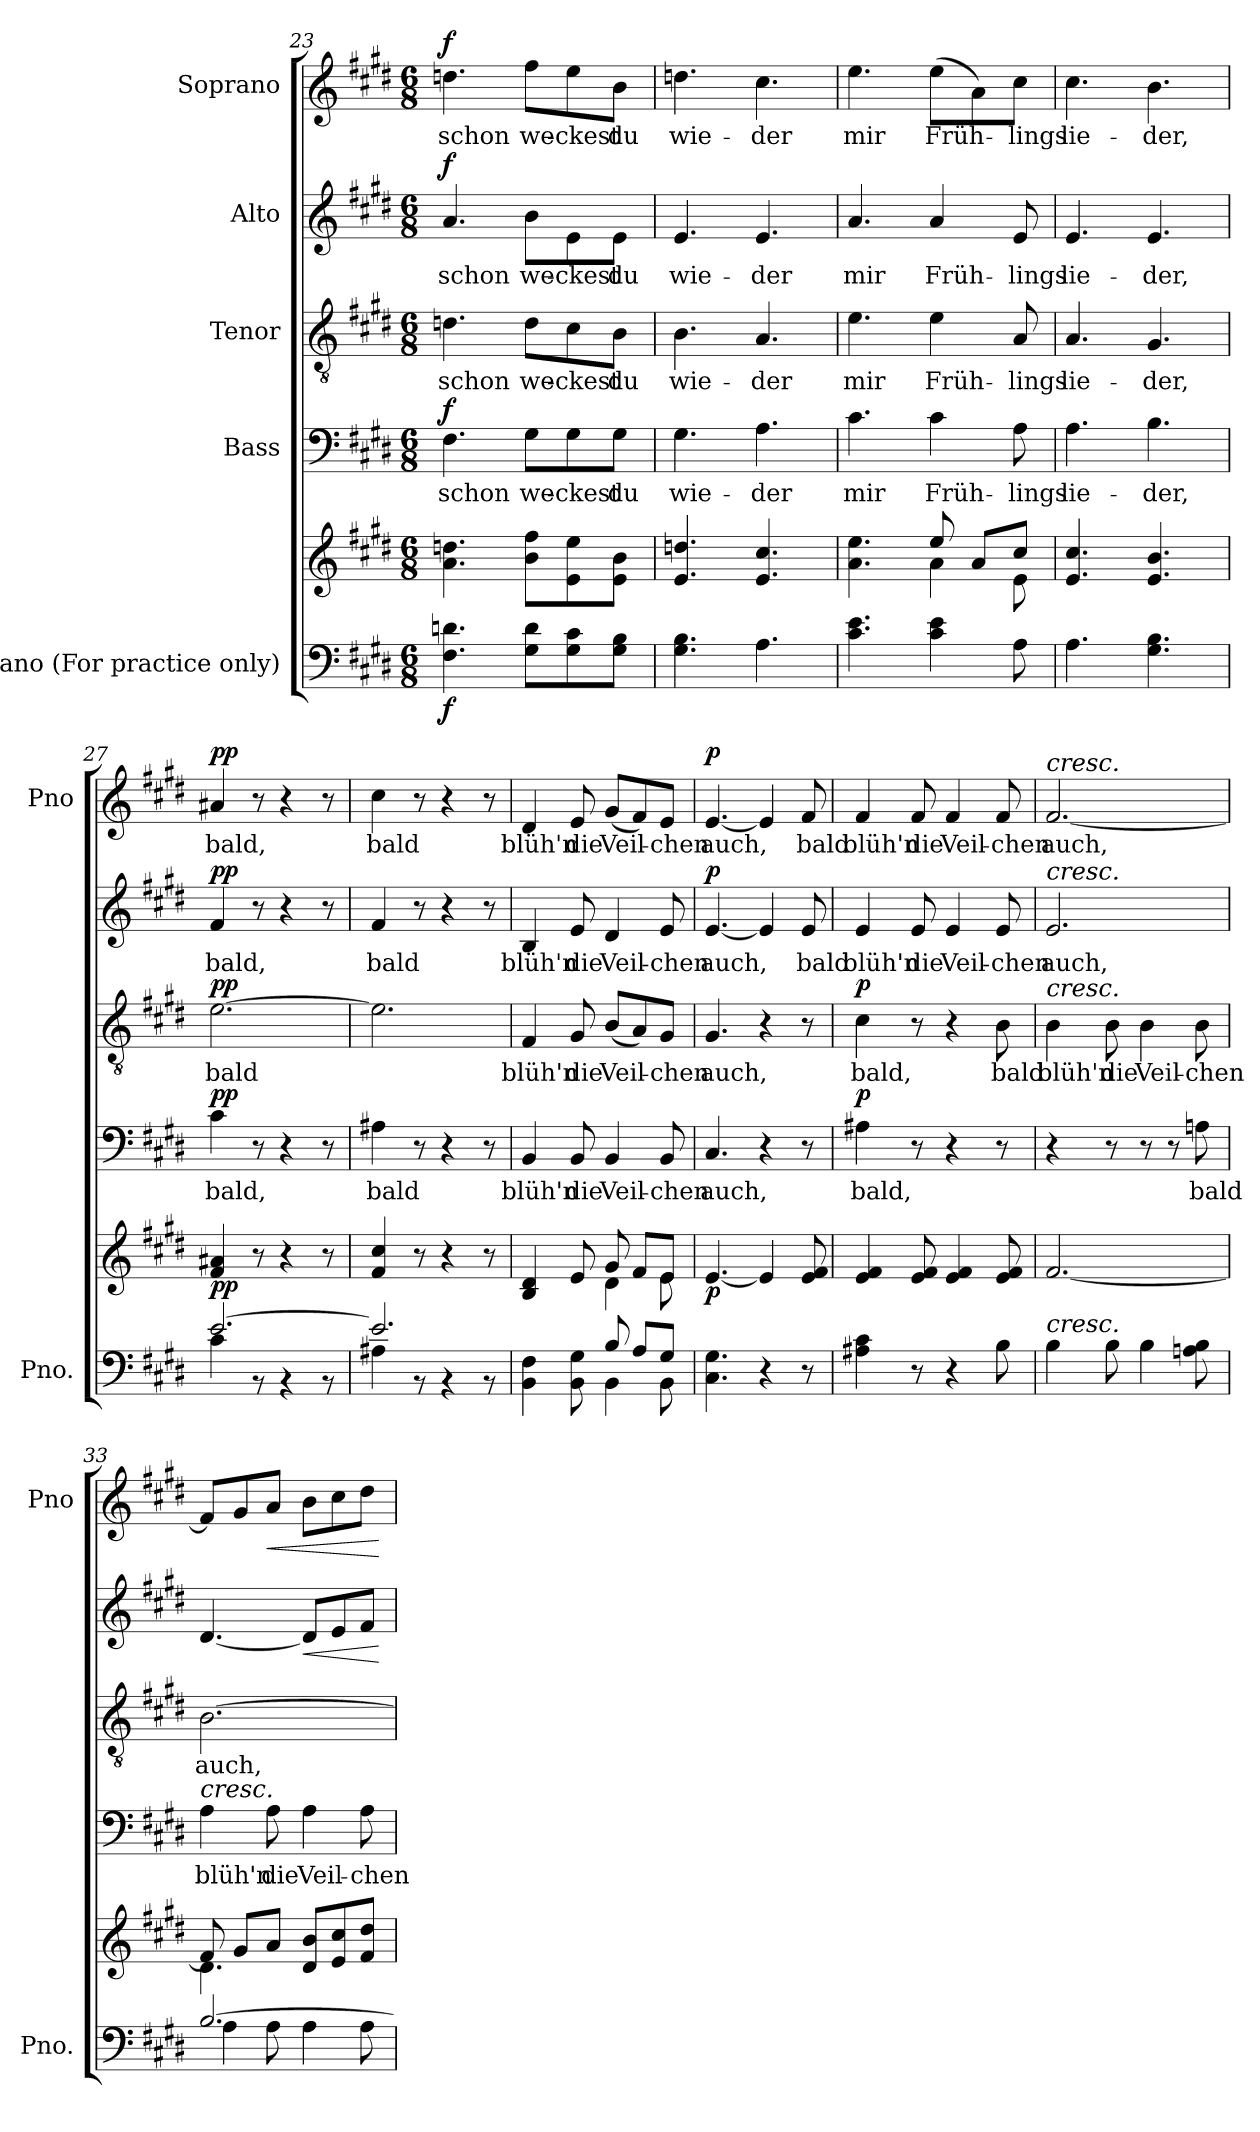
**kern	**kern	**dynam	**kern	**text	**dynam	**kern	**text	**dynam	**kern	**text	**dynam	**kern	**text	**dynam
*part5	*part5	*part5	*part4	*part4	*part4	*part3	*part3	*part3	*part2	*part2	*part2	*part1	*part1	*part1
*staff6	*staff5	*staff5/6	*staff4	*staff4	*staff4	*staff3	*staff3	*staff3	*staff2	*staff2	*staff2	*staff1	*staff1	*staff1
*I"Piano (For practice  only)	*	*	*I"Bass	*	*	*I"Tenor	*	*	*I"Alto	*	*	*I"Soprano	*	*
*I'Pno.	*	*	*	*	*	*	*	*	*	*	*	*I'Pno	*	*
*clefF4	*clefG2	*	*clefF4	*	*	*clefGv2	*	*	*clefG2	*	*	*clefG2	*	*
*k[f#c#g#d#]	*k[f#c#g#d#]	*	*k[f#c#g#d#]	*	*	*k[f#c#g#d#]	*	*	*k[f#c#g#d#]	*	*	*k[f#c#g#d#]	*	*
*E:	*E:	*	*E:	*	*	*E:	*	*	*E:	*	*	*E:	*	*
*M6/8	*M6/8	*	*M6/8	*	*	*M6/8	*	*	*M6/8	*	*	*M6/8	*	*
=23	=23	=23	=23	=23	=23	=23	=23	=23	=23	=23	=23	=23	=23	=23
!	!	!LO:DY:b=2	!	!LO:LY:b	!LO:DY:b	!	!LO:LY:b	!	!	!LO:LY:b	!LO:DY:b	!	!LO:LY:b	!LO:DY:b
4.F#\ 4.dn\	4.a\ 4.ddn\	f	4.F#\	schon	f	4.dn\	schon	.	4.a/	schon	f	4.ddn\	schon	f
!	!	!	!	!LO:LY:b	!	!	!LO:LY:b	!	!	!LO:LY:b	!	!	!LO:LY:b	!
8G#\ 8d\L	8b\ 8ff#\L	.	8G#\L	we-	.	8d\L	we-	.	8b\L	we-	.	8ff#\L	we-	.
!	!	!	!	!LO:LY:b	!	!	!LO:LY:b	!	!	!LO:LY:b	!	!	!LO:LY:b	!
8G#\ 8c#\	8e\ 8ee\	.	8G#\	-ckest	.	8c#\	-ckest	.	8e\	-ckest	.	8ee\	-ckest	.
!	!	!	!	!LO:LY:b	!	!	!LO:LY:b	!	!	!LO:LY:b	!	!	!LO:LY:b	!
8G#\ 8B\J	8e\ 8b\J	.	8G#\J	du	.	8B\J	du	.	8e\J	du	.	8b\J	du	.
=24	=24	=24	=24	=24	=24	=24	=24	=24	=24	=24	=24	=24	=24	=24
!	!	!	!	!LO:LY:b	!	!	!LO:LY:b	!	!	!LO:LY:b	!	!	!LO:LY:b	!
4.G#\ 4.B\	4.e/ 4.ddn/	.	4.G#\	wie-	.	4.B\	wie-	.	4.e/	wie-	.	4.ddn\	wie-	.
!	!	!	!	!LO:LY:b	!	!	!LO:LY:b	!	!	!LO:LY:b	!	!	!LO:LY:b	!
4.A\	4.e/ 4.cc#/	.	4.A\	-der	.	4.A/	-der	.	4.e/	-der	.	4.cc#\	-der	.
=25	=25	=25	=25	=25	=25	=25	=25	=25	=25	=25	=25	=25	=25	=25
*	*^	*	*	*	*	*	*	*	*	*	*	*	*	*
!	!	!	!	!	!LO:LY:b	!	!	!LO:LY:b	!	!	!LO:LY:b	!	!	!LO:LY:b	!
4.c#\ 4.e\	4.a\ 4.ee\	4.ryy	.	4.c#\	mir	.	4.e\	mir	.	4.a/	mir	.	4.ee\	mir	.
!	!	!	!	!	!LO:LY:b	!	!	!LO:LY:b	!	!	!LO:LY:b	!	!	!LO:LY:b	!
4c#\ 4e\	8ee/	4a\	.	4c#\	Früh-	.	4e\	Früh-	.	4a/	Früh-	.	(>8ee\L	Früh-	.
.	8a/L	.	.	.	.	.	.	.	.	.	.	.	8a\)	.	.
!	!	!	!	!	!LO:LY:b	!	!	!LO:LY:b	!	!	!LO:LY:b	!	!	!LO:LY:b	!
8A\	8cc#/J	8e\	.	8A\	-lings	.	8A/	-lings	.	8e/	-lings	.	8cc#\J	-lings	.
!!LO:PB:g=z
=26	=26	=26	=26	=26	=26	=26	=26	=26	=26	=26	=26	=26	=26	=26	=26
!	!	!	!	!	!LO:LY:b	!	!	!LO:LY:b	!	!	!LO:LY:b	!	!	!LO:LY:b	!
*	*v	*v	*	*	*	*	*	*	*	*	*	*	*	*	*
4.A\	4.e/ 4.cc#/	.	4.A\	lie-	.	4.A/	lie-	.	4.e/	lie-	.	4.cc#\	lie-	.
!	!	!	!	!LO:LY:b	!	!	!LO:LY:b	!	!	!LO:LY:b	!	!	!LO:LY:b	!
4.G#\ 4.B\	4.e/ 4.b/	.	4.B\	-der,	.	4.G#/	-der,	.	4.e/	-der,	.	4.b\	-der,	.
=27	=27	=27	=27	=27	=27	=27	=27	=27	=27	=27	=27	=27	=27	=27
*^	*	*	*	*	*	*	*	*	*	*	*	*	*	*
!	!	!	!LO:DY:b	!	!LO:LY:b	!LO:DY:b	!	!LO:LY:b	!LO:DY:b	!	!LO:LY:b	!LO:DY:b	!	!LO:LY:b	!LO:DY:b
[2.e/	4c#\	4f#/ 4a#X/	pp	4c#\	bald,	pp	[2.e\	bald	pp	4f#/	bald,	pp	4a#X/	bald,	pp
.	8r	8r	.	8r	.	.	.	.	.	8r	.	.	8r	.	.
.	4r	4r	.	4r	.	.	.	.	.	4r	.	.	4r	.	.
.	8r	8r	.	8r	.	.	.	.	.	8r	.	.	8r	.	.
=28	=28	=28	=28	=28	=28	=28	=28	=28	=28	=28	=28	=28	=28	=28	=28
!	!	!	!	!	!LO:LY:b	!	!	!	!	!	!LO:LY:b	!	!	!LO:LY:b	!
2.e/]	4A#X\	4f#/ 4cc#/	.	4A#X\	bald	.	2.e\]	.	.	4f#/	bald	.	4cc#\	bald	.
.	8r	8r	.	8r	.	.	.	.	.	8r	.	.	8r	.	.
.	4r	4r	.	4r	.	.	.	.	.	4r	.	.	4r	.	.
.	8r	8r	.	8r	.	.	.	.	.	8r	.	.	8r	.	.
=29	=29	=29	=29	=29	=29	=29	=29	=29	=29	=29	=29	=29	=29	=29	=29
*	*	*^	*	*	*	*	*	*	*	*	*	*	*	*	*
!	!	!	!	!	!	!LO:LY:b	!	!	!LO:LY:b	!	!	!LO:LY:b	!	!	!LO:LY:b	!
4BB\ 4F#\	4.ryy	4B/ 4d#/	4.ryy	.	4BB/	blüh'n	.	4F#/	blüh'n	.	4B/	blüh'n	.	4d#/	blüh'n	.
!	!	!	!	!	!	!LO:LY:b	!	!	!LO:LY:b	!	!	!LO:LY:b	!	!	!LO:LY:b	!
8BB\ 8G#\	.	8e/	.	.	8BB/	die	.	8G#/	die	.	8e/	die	.	8e/	die	.
!	!	!	!	!	!	!LO:LY:b	!	!	!LO:LY:b	!	!	!LO:LY:b	!	!	!LO:LY:b	!
8B/	4BB\	8g#/	4d#\	.	4BB/	Veil-	.	(<8B/L	Veil-	.	4d#/	Veil-	.	(<8g#/L	Veil-	.
8A/L	.	8f#/L	.	.	.	.	.	8A/)	.	.	.	.	.	8f#/)	.	.
!	!	!	!	!	!	!LO:LY:b	!	!	!LO:LY:b	!	!	!LO:LY:b	!	!	!LO:LY:b	!
8G#/J	8BB\	8e/J	8e\	.	8BB/	-chen	.	8G#/J	-chen	.	8e/	-chen	.	8e/J	-chen	.
=30	=30	=30	=30	=30	=30	=30	=30	=30	=30	=30	=30	=30	=30	=30	=30	=30
!	!	!	!	!LO:DY:b	!	!LO:LY:b	!	!	!LO:LY:b	!	!	!LO:LY:b	!LO:DY:b	!	!LO:LY:b	!LO:DY:b
*v	*v	*	*	*	*	*	*	*	*	*	*	*	*	*	*	*
*	*v	*v	*	*	*	*	*	*	*	*	*	*	*	*	*
4.C#\ 4.G#\	[4.e/	p	4.C#/	auch,	.	4.G#/	auch,	.	[4.e/	auch,	p	[4.e/	auch,	p
4r	4e/]	.	4r	.	.	4r	.	.	4e/]	.	.	4e/]	.	.
!	!	!	!	!	!	!	!	!	!	!LO:LY:b	!	!	!LO:LY:b	!
8r	8e/ 8f#/	.	8r	.	.	8r	.	.	8e/	bald	.	8f#/	bald	.
!!LO:PB:g=z
=31	=31	=31	=31	=31	=31	=31	=31	=31	=31	=31	=31	=31	=31	=31
!	!	!	!	!LO:LY:b	!LO:DY:b	!	!LO:LY:b	!LO:DY:b	!	!LO:LY:b	!	!	!LO:LY:b	!
4A#X\ 4c#\	4e/ 4f#/	.	4A#X\	bald,	p	4c#\	bald,	p	4e/	blüh'n	.	4f#/	blüh'n	.
!	!	!	!	!	!	!	!	!	!	!LO:LY:b	!	!	!LO:LY:b	!
8r	8e/ 8f#/	.	8r	.	.	8r	.	.	8e/	die	.	8f#/	die	.
!	!	!	!	!	!	!	!	!	!	!LO:LY:b	!	!	!LO:LY:b	!
4r	4e/ 4f#/	.	4r	.	.	4r	.	.	4e/	Veil-	.	4f#/	Veil-	.
!	!	!	!	!	!	!	!LO:LY:b	!	!	!LO:LY:b	!	!	!LO:LY:b	!
8B\	8e/ 8f#/	.	8r	.	.	8B\	bald	.	8e/	-chen	.	8f#/	-chen	.
=32	=32	=32	=32	=32	=32	=32	=32	=32	=32	=32	=32	=32	=32	=32
!	!	!	!	!	!	!	!	!	!	!	!	!LO:TX:a:i:t=cresc.	!	!
!	!	!	!	!	!	!	!	!	!LO:TX:a:i:t=cresc.	!	!	!	!	!
!	!	!	!	!	!	!LO:TX:a:i:t=cresc.	!	!	!	!	!	!	!	!
!LO:TX:a:i:t=cresc.	!	!	!	!	!	!	!	!	!	!	!	!	!	!
!	!	!	!	!	!	!	!LO:LY:b	!	!	!LO:LY:b	!	!	!LO:LY:b	!
4B\	[2.f#/	.	4r	.	.	4B\	blüh'n	.	2.e/	auch,	.	[2.f#/	auch,	.
!	!	!	!	!	!	!	!LO:LY:b	!	!	!	!	!	!	!
8B\	.	.	8r	.	.	8B\	die	.	.	.	.	.	.	.
!	!	!	!	!	!	!	!LO:LY:b	!	!	!	!	!	!	!
4B\	.	.	8r	.	.	4B\	Veil-	.	.	.	.	.	.	.
.	.	.	8r	.	.	.	.	.	.	.	.	.	.	.
!	!	!	!	!LO:LY:b	!	!	!LO:LY:b	!	!	!	!	!	!	!
8An\ 8B\	.	.	8An\	bald	.	8B\	-chen	.	.	.	.	.	.	.
=33	=33	=33	=33	=33	=33	=33	=33	=33	=33	=33	=33	=33	=33	=33
*^	*^	*	*	*	*	*	*	*	*	*	*	*	*	*
!	!	!	!	!	!LO:TX:a:i:t=cresc.	!	!	!	!	!	!	!	!	!	!	!
!	!	!	!	!	!	!LO:LY:b	!	!	!LO:LY:b	!	!	!	!	!	!	!
[2.B/	4A\	8f#/]	4.d#\	.	4A\	blüh'n	.	[2.B\	auch,	.	[4.d#/	.	.	8f#/L]	.	.
.	.	8g#/L	.	.	.	.	.	.	.	.	.	.	.	8g#/	.	.
!	!	!	!	!	!	!LO:LY:b	!	!	!	!	!	!	!	!	!	!LO:HP:b
.	8A\	8a/J	.	.	8A\	die	.	.	.	.	.	.	.	8a/J	.	<
!	!	!	!	!	!	!LO:LY:b	!	!	!	!	!	!	!LO:HP:b	!	!	!
.	4A\	8d#/ 8b/L	4.ryy	.	4A\	Veil-	.	.	.	.	8d#/L]	.	<	8b\L	.	.
.	.	8e/ 8cc#/	.	.	.	.	.	.	.	.	8e/	.	.	8cc#\	.	.
!	!	!	!	!	!	!LO:LY:b	!	!	!	!	!	!	!	!	!	!
.	8A\	8f#/ 8dd#/J	.	.	8A\	-chen	.	.	.	.	8f#/J	.	.	8dd#\J	.	.
*v	*v	*	*	*	*	*	*	*	*	*	*	*	*	*	*	*
*	*v	*v	*	*	*	*	*	*	*	*	*	*	*	*	*
.	.	.	.	.	.	.	.	.	.	.	[	.	.	[
=	=	=	=	=	=	=	=	=	=	=	=	=	=	=
*-	*-	*-	*-	*-	*-	*-	*-	*-	*-	*-	*-	*-	*-	*-
